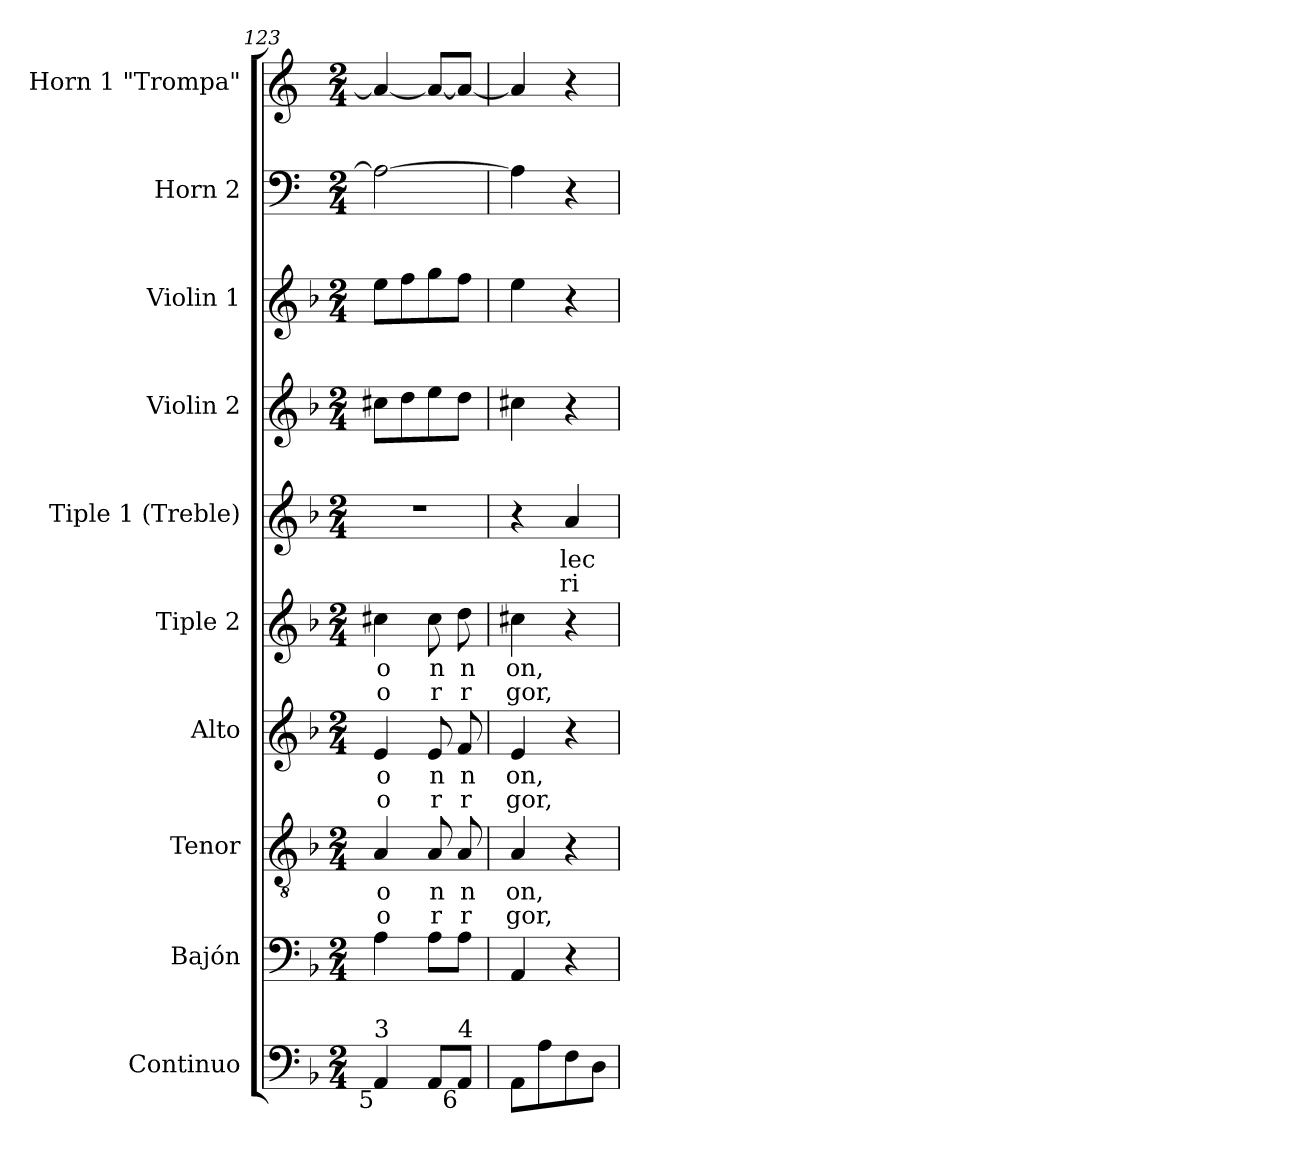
**kern	**kern	**kern	**text	**text	**kern	**text	**text	**kern	**text	**text	**kern	**text	**text	**kern	**kern	**kern	**kern
*part10	*part9	*part8	*part8	*part8	*part7	*part7	*part7	*part6	*part6	*part6	*part5	*part5	*part5	*part4	*part3	*part2	*part1
*staff10	*staff9	*staff8	*staff8	*staff8	*staff7	*staff7	*staff7	*staff6	*staff6	*staff6	*staff5	*staff5	*staff5	*staff4	*staff3	*staff2	*staff1
*I"Continuo	*I"Bajón	*I"Tenor	*	*	*I"Alto	*	*	*I"Tiple 2	*	*	*I"Tiple 1 (Treble)	*	*	*I"Violin 2	*I"Violin 1	*I"Horn 2	*I"Horn 1 "Trompa"
*I'Cont.	*	*I'T.	*	*	*I'A.	*	*	*	*	*	*	*	*	*I'Vln. 2	*I'Vln. 1	*I'Hn 1.	*I'Hn 1.
*clefF4	*clefF4	*clefGv2	*	*	*clefG2	*	*	*clefG2	*	*	*clefG2	*	*	*clefG2	*clefG2	*clefF4	*clefG2
*	*	*ITrd7c12	*	*	*	*	*	*	*	*	*	*	*	*	*	*ITrd7c12	*ITrd7c12
*k[b-]	*k[b-]	*k[b-]	*	*	*k[b-]	*	*	*k[b-]	*	*	*k[b-]	*	*	*k[b-]	*k[b-]	*k[]	*k[]
*F:	*F:	*F:	*	*	*F:	*	*	*F:	*	*	*F:	*	*	*F:	*F:	*C:	*C:
*M2/4	*M2/4	*M2/4	*	*	*M2/4	*	*	*M2/4	*	*	*M2/4	*	*	*M2/4	*M2/4	*M2/4	*M2/4
=123	=123	=123	=123	=123	=123	=123	=123	=123	=123	=123	=123	=123	=123	=123	=123	=123	=123
!	!	!	!LO:LY:b:color=#000000	!LO:LY:b:color=#000000	!	!	!	!	!	!	!	!	!	!	!	!	!
!	!	!	!	!	!	!LO:LY:b:color=#000000	!LO:LY:b:color=#000000	!	!	!	!	!	!	!	!	!	!
!LO:TX:b:rj:t=5	!	!	!	!	!	!	!	!	!	!	!	!	!	!	!	!	!
!LO:TX:t=3	!	!	!	!	!	!	!	!	!	!	!	!	!	!	!	!	!
!	!	!	!	!	!	!	!	!	!LO:LY:b:color=#000000	!LO:LY:b:color=#000000	!LO:N:vis=1	!	!	!	!	!	!
4AAi/	4Ai\	4AAi/	o	o	4ei/	o	o	4cc#Xi\	o	o	2r	.	.	8cc#Xi\L	8eei\L	2AAi\_	4Ai/_
.	.	.	.	.	.	.	.	.	.	.	.	.	.	8ddi\	8ffi\	.	.
!	!	!	!LO:LY:b:color=#000000	!LO:LY:b:color=#000000	!	!	!	!	!	!	!	!	!	!	!	!	!
!	!	!	!	!	!	!LO:LY:b:color=#000000	!LO:LY:b:color=#000000	!	!	!	!	!	!	!	!	!	!
!	!	!	!	!	!	!	!	!	!LO:LY:b:color=#000000	!LO:LY:b:color=#000000	!	!	!	!	!	!	!
8AAi/L	8Ai\L	8AAi/	n	r	8ei/	n	r	8cc#i\	n	r	.	.	.	8eei\	8ggi\	.	8Ai/L_
!	!	!	!LO:LY:b:color=#000000	!LO:LY:b:color=#000000	!	!	!	!	!	!	!	!	!	!	!	!	!
!	!	!	!	!	!	!LO:LY:b:color=#000000	!LO:LY:b:color=#000000	!	!	!	!	!	!	!	!	!	!
!LO:TX:b:rj:t=6	!	!	!	!	!	!	!	!	!	!	!	!	!	!	!	!	!
!LO:TX:t=4	!	!	!	!	!	!	!	!	!	!	!	!	!	!	!	!	!
!	!	!	!	!	!	!	!	!	!LO:LY:b:color=#000000	!LO:LY:b:color=#000000	!	!	!	!	!	!	!
8AAi/J	8Ai\J	8AAi/	n	r	8fi/	n	r	8ddi\	n	r	.	.	.	8ddi\J	8ffi\J	.	8Ai/J_
=124	=124	=124	=124	=124	=124	=124	=124	=124	=124	=124	=124	=124	=124	=124	=124	=124	=124
!	!	!	!LO:LY:b:color=#000000	!LO:LY:b:color=#000000	!	!	!	!	!	!	!	!	!	!	!	!	!
!	!	!	!	!	!	!LO:LY:b:color=#000000	!LO:LY:b:color=#000000	!	!	!	!	!	!	!	!	!	!
!	!	!	!	!	!	!	!	!	!LO:LY:b:color=#000000	!LO:LY:b:color=#000000	!	!	!	!	!	!	!
8AAi\L	4AAi/	4AAi/	on,	gor,	4ei/	on,	gor,	4cc#Xi\	on,	gor,	4r	.	.	4cc#Xi\	4eei\	4AAi\]	4Ai/]
8Ai\	.	.	.	.	.	.	.	.	.	.	.	.	.	.	.	.	.
!	!	!	!	!	!	!	!	!	!	!	!	!LO:LY:b:color=#000000	!LO:LY:b:color=#000000	!	!	!	!
8Fi\	4r	4r	.	.	4r	.	.	4r	.	.	4ai/	lec-	ri-	4r	4r	4r	4r
8Di\J	.	.	.	.	.	.	.	.	.	.	.	.	.	.	.	.	.
=	=	=	=	=	=	=	=	=	=	=	=	=	=	=	=	=	=
*-	*-	*-	*-	*-	*-	*-	*-	*-	*-	*-	*-	*-	*-	*-	*-	*-	*-
